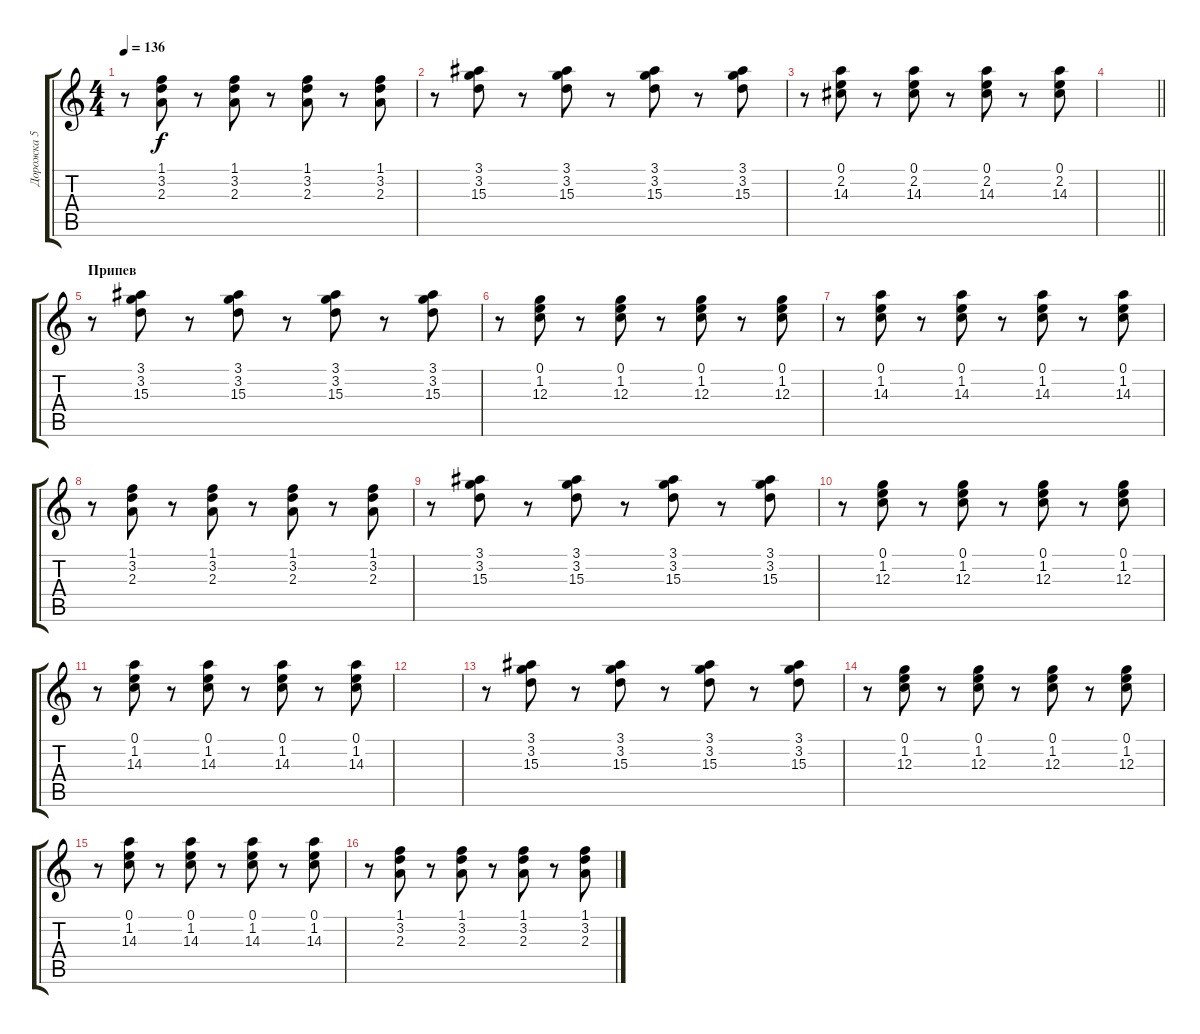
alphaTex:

\track ("Дорожка 5" "Дорожка 5") {instrument electricguitarjazz}
\staff {score tabs}
\tuning (E4 B3 G3 D3 A2 E2) {hide}
\ts (4 4)
\tempo 136
\clef g2
\ks c
r.8{dy f} (1.1 3.2 2.3).8 r.8 (1.1 3.2 2.3).8 r.8 (1.1 3.2 2.3).8 r.8 (1.1 3.2 2.3).8 |
r.8 (3.1 3.2 15.3).8 r.8 (3.1 3.2 15.3).8 r.8 (3.1 3.2 15.3).8 r.8 (3.1 3.2 15.3).8 |
r.8 (0.1 2.2 14.3).8 r.8 (0.1 2.2 14.3).8 r.8 (0.1 2.2 14.3).8 r.8 (0.1 2.2 14.3).8 |
\barLineRight lightlight
|
\section ("" "Припев")
r.8 (3.1 3.2 15.3).8 r.8 (3.1 3.2 15.3).8 r.8 (3.1 3.2 15.3).8 r.8 (3.1 3.2 15.3).8 |
r.8 (0.1 1.2 12.3).8 r.8 (0.1 1.2 12.3).8 r.8 (0.1 1.2 12.3).8 r.8 (0.1 1.2 12.3).8 |
r.8 (0.1 1.2 14.3).8 r.8 (0.1 1.2 14.3).8 r.8 (0.1 1.2 14.3).8 r.8 (0.1 1.2 14.3).8 |
r.8 (1.1 3.2 2.3).8 r.8 (1.1 3.2 2.3).8 r.8 (1.1 3.2 2.3).8 r.8 (1.1 3.2 2.3).8 |
r.8 (3.1 3.2 15.3).8 r.8 (3.1 3.2 15.3).8 r.8 (3.1 3.2 15.3).8 r.8 (3.1 3.2 15.3).8 |
r.8 (0.1 1.2 12.3).8 r.8 (0.1 1.2 12.3).8 r.8 (0.1 1.2 12.3).8 r.8 (0.1 1.2 12.3).8 |
r.8 (0.1 1.2 14.3).8 r.8 (0.1 1.2 14.3).8 r.8 (0.1 1.2 14.3).8 r.8 (0.1 1.2 14.3).8 |
|
r.8 (3.1 3.2 15.3).8 r.8 (3.1 3.2 15.3).8 r.8 (3.1 3.2 15.3).8 r.8 (3.1 3.2 15.3).8 |
r.8 (0.1 1.2 12.3).8 r.8 (0.1 1.2 12.3).8 r.8 (0.1 1.2 12.3).8 r.8 (0.1 1.2 12.3).8 |
r.8 (0.1 1.2 14.3).8 r.8 (0.1 1.2 14.3).8 r.8 (0.1 1.2 14.3).8 r.8 (0.1 1.2 14.3).8 |
r.8 (1.1 3.2 2.3).8 r.8 (1.1 3.2 2.3).8 r.8 (1.1 3.2 2.3).8 r.8 (1.1 3.2 2.3).8
